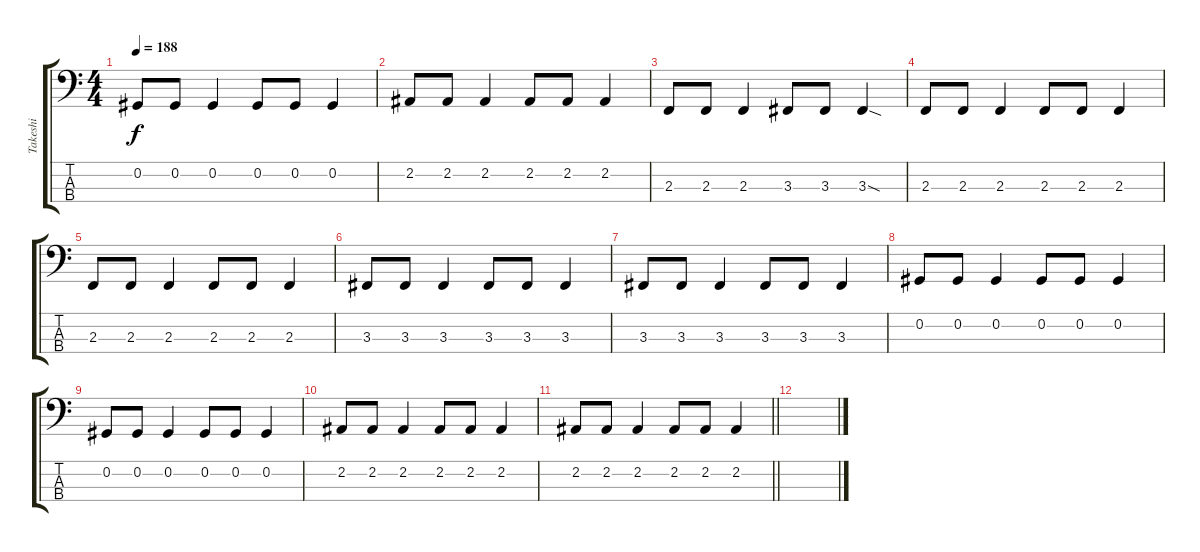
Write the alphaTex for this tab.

\track ("Takeshi" "Takeshi") {instrument electricbasspick}
\staff {score tabs}
\tuning (Db2 Ab1 Eb1 Bb0) {hide}
\ts (4 4)
\tempo 188
\clef f4
\ks c
0.2.8{dy f} 0.2.8 0.2.4 0.2.8 0.2.8 0.2.4 |
2.2.8 2.2.8 2.2.4 2.2.8 2.2.8 2.2.4 |
2.3.8 2.3.8 2.3.4 3.3.8 3.3.8 3.3{sod}.4 |
2.3.8 2.3.8 2.3.4 2.3.8 2.3.8 2.3.4 |
2.3.8 2.3.8 2.3.4 2.3.8 2.3.8 2.3.4 |
3.3.8 3.3.8 3.3.4 3.3.8 3.3.8 3.3.4 |
3.3.8 3.3.8 3.3.4 3.3.8 3.3.8 3.3.4 |
0.2.8 0.2.8 0.2.4 0.2.8 0.2.8 0.2.4 |
0.2.8 0.2.8 0.2.4 0.2.8 0.2.8 0.2.4 |
2.2.8 2.2.8 2.2.4 2.2.8 2.2.8 2.2.4 |
\barLineRight lightlight
2.2.8 2.2.8 2.2.4 2.2.8 2.2.8 2.2.4 |
\section ("" "")
